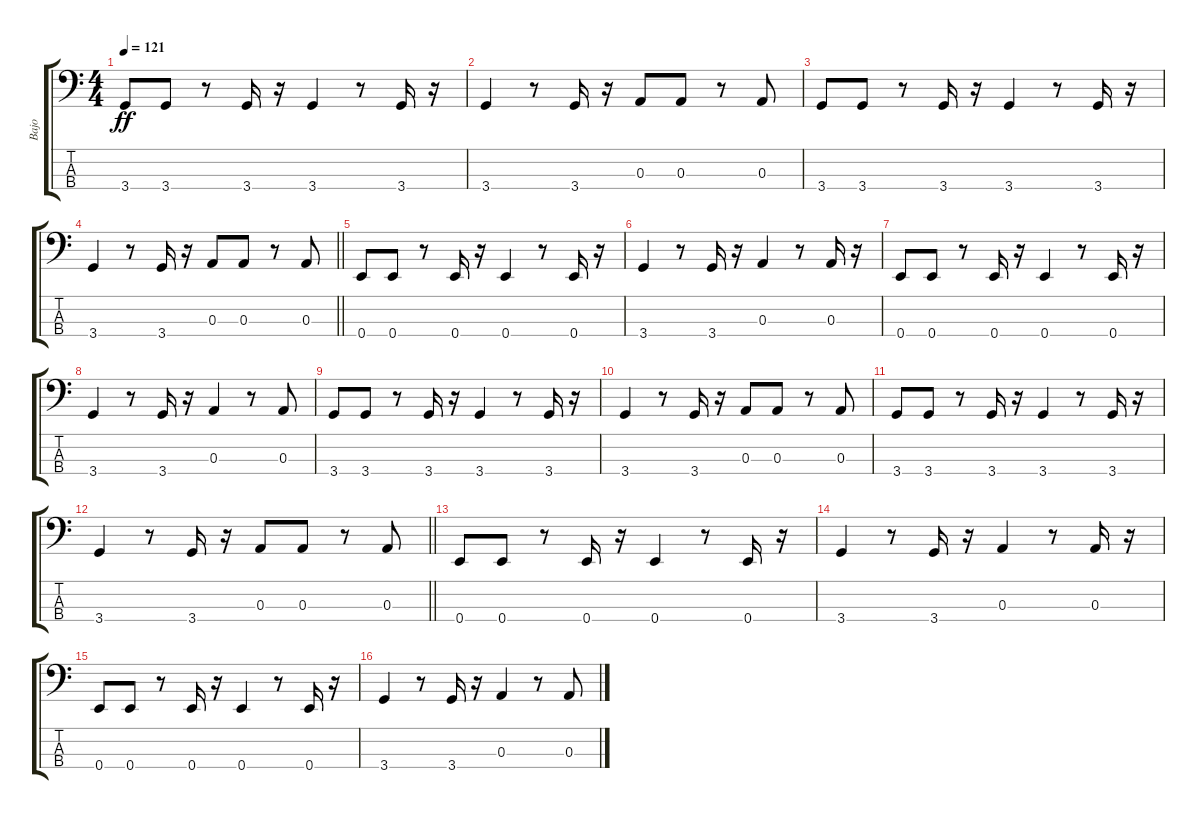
\track ("Bajo" "Bajo") {instrument electricbasspick}
\staff {score tabs}
\tuning (G2 D2 A1 E1) {hide}
\ts (4 4)
\tempo 121
\clef f4
\ks c
3.4.8{dy ff} 3.4.8 r.8 3.4.16 r.16 3.4.4 r.8 3.4.16 r.16 |
3.4.4 r.8 3.4.16 r.16 0.3.8 0.3.8 r.8 0.3.8 |
3.4.8 3.4.8 r.8 3.4.16 r.16 3.4.4 r.8 3.4.16 r.16 |
\barLineRight lightlight
3.4.4 r.8 3.4.16 r.16 0.3.8 0.3.8 r.8 0.3.8 |
0.4.8 0.4.8 r.8 0.4.16 r.16 0.4.4 r.8 0.4.16 r.16 |
3.4.4 r.8 3.4.16 r.16 0.3.4 r.8 0.3.16 r.16 |
0.4.8 0.4.8 r.8 0.4.16 r.16 0.4.4 r.8 0.4.16 r.16 |
3.4.4 r.8 3.4.16 r.16 0.3.4 r.8 0.3.8 |
3.4.8 3.4.8 r.8 3.4.16 r.16 3.4.4 r.8 3.4.16 r.16 |
3.4.4 r.8 3.4.16 r.16 0.3.8 0.3.8 r.8 0.3.8 |
3.4.8 3.4.8 r.8 3.4.16 r.16 3.4.4 r.8 3.4.16 r.16 |
\barLineRight lightlight
3.4.4 r.8 3.4.16 r.16 0.3.8 0.3.8 r.8 0.3.8 |
0.4.8 0.4.8 r.8 0.4.16 r.16 0.4.4 r.8 0.4.16 r.16 |
3.4.4 r.8 3.4.16 r.16 0.3.4 r.8 0.3.16 r.16 |
0.4.8 0.4.8 r.8 0.4.16 r.16 0.4.4 r.8 0.4.16 r.16 |
3.4.4 r.8 3.4.16 r.16 0.3.4 r.8 0.3.8
